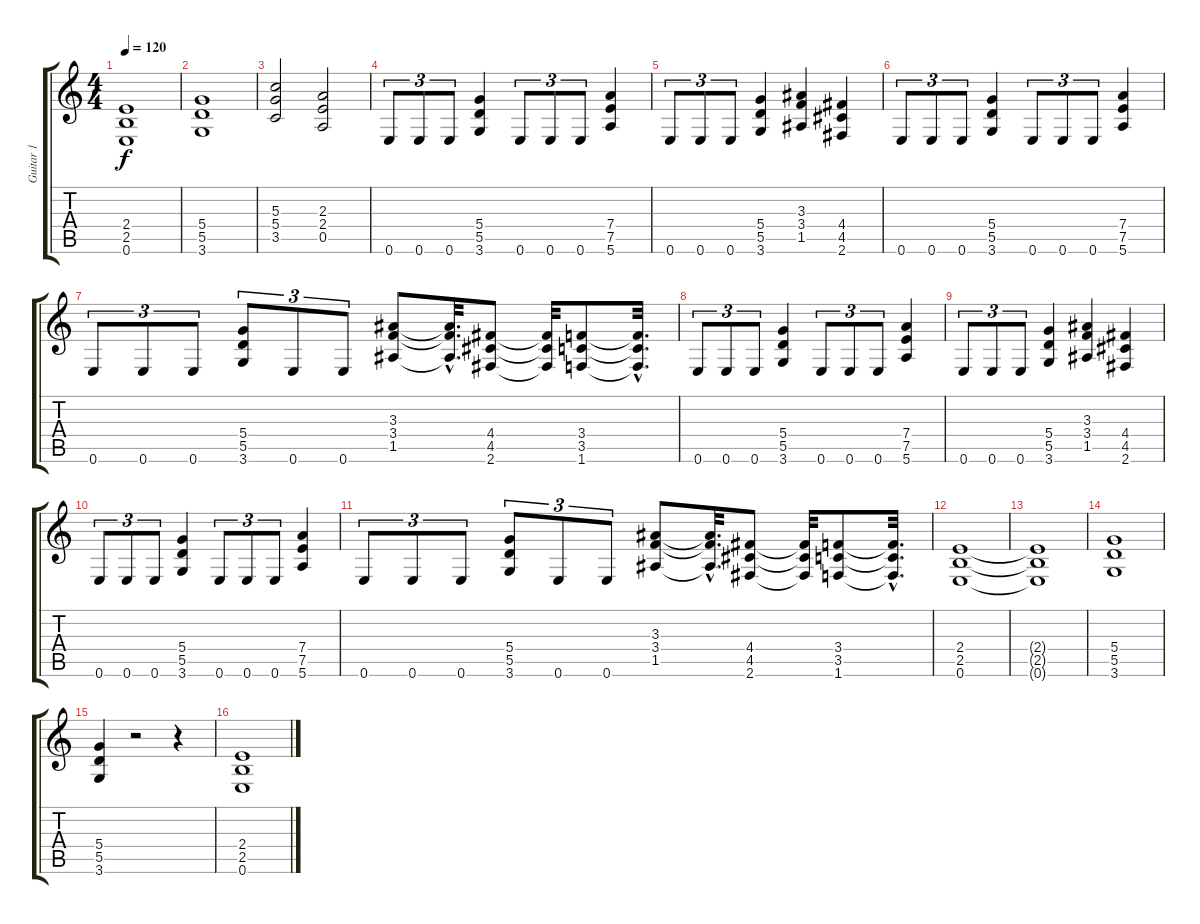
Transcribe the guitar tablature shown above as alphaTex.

\track ("Guitar 1" "Guitar 1") {instrument distortionguitar}
\staff {score tabs}
\tuning (E4 B3 G3 D3 A2 E2) {hide}
\ts (4 4)
\tempo 120
\clef g2
\ks c
(2.4{t} 2.5{t} 0.6{t}).1{dy f} |
(5.4 5.5 3.6).1 |
(5.3 5.4 3.5).2 (2.3 2.4 0.5).2 |
0.6.8{tu (3 2)} 0.6.8{tu (3 2)} 0.6.8{tu (3 2)} (5.4 5.5 3.6).4 0.6.8{tu (3 2)} 0.6.8{tu (3 2)} 0.6.8{tu (3 2)} (7.4 7.5 5.6).4 |
0.6.8{tu (3 2)} 0.6.8{tu (3 2)} 0.6.8{tu (3 2)} (5.4 5.5 3.6).4 (3.3 3.4 1.5).4 (4.4 4.5 2.6).4 |
0.6.8{tu (3 2)} 0.6.8{tu (3 2)} 0.6.8{tu (3 2)} (5.4 5.5 3.6).4 0.6.8{tu (3 2)} 0.6.8{tu (3 2)} 0.6.8{tu (3 2)} (7.4 7.5 5.6).4 |
0.6.8{tu (3 2)} 0.6.8{tu (3 2)} 0.6.8{tu (3 2)} (5.4 5.5 3.6).8{tu (3 2)} 0.6.8{tu (3 2)} 0.6.8{tu (3 2)} (3.3 3.4 1.5).8 (3.3{hac t} 3.4{hac t} 1.5{hac t}).32{d} (4.4 4.5 2.6).8 (4.4{t} 4.5{t} 2.6{t}).32 (3.4 3.5 1.6).8 (3.4{hac t} 3.5{hac t} 1.6{hac t}).32{d} |
0.6.8{tu (3 2)} 0.6.8{tu (3 2)} 0.6.8{tu (3 2)} (5.4 5.5 3.6).4 0.6.8{tu (3 2)} 0.6.8{tu (3 2)} 0.6.8{tu (3 2)} (7.4 7.5 5.6).4 |
0.6.8{tu (3 2)} 0.6.8{tu (3 2)} 0.6.8{tu (3 2)} (5.4 5.5 3.6).4 (3.3 3.4 1.5).4 (4.4 4.5 2.6).4 |
0.6.8{tu (3 2)} 0.6.8{tu (3 2)} 0.6.8{tu (3 2)} (5.4 5.5 3.6).4 0.6.8{tu (3 2)} 0.6.8{tu (3 2)} 0.6.8{tu (3 2)} (7.4 7.5 5.6).4 |
0.6.8{tu (3 2)} 0.6.8{tu (3 2)} 0.6.8{tu (3 2)} (5.4 5.5 3.6).8{tu (3 2)} 0.6.8{tu (3 2)} 0.6.8{tu (3 2)} (3.3 3.4 1.5).8 (3.3{hac t} 3.4{hac t} 1.5{hac t}).32{d} (4.4 4.5 2.6).8 (4.4{t} 4.5{t} 2.6{t}).32 (3.4 3.5 1.6).8 (3.4{hac t} 3.5{hac t} 1.6{hac t}).32{d} |
(2.4 2.5 0.6).1 |
(2.4{t} 2.5{t} 0.6{t}).1 |
(5.4 5.5 3.6).1 |
(5.4 5.5 3.6).4 r.2 r.4 |
(2.4 2.5 0.6).1
